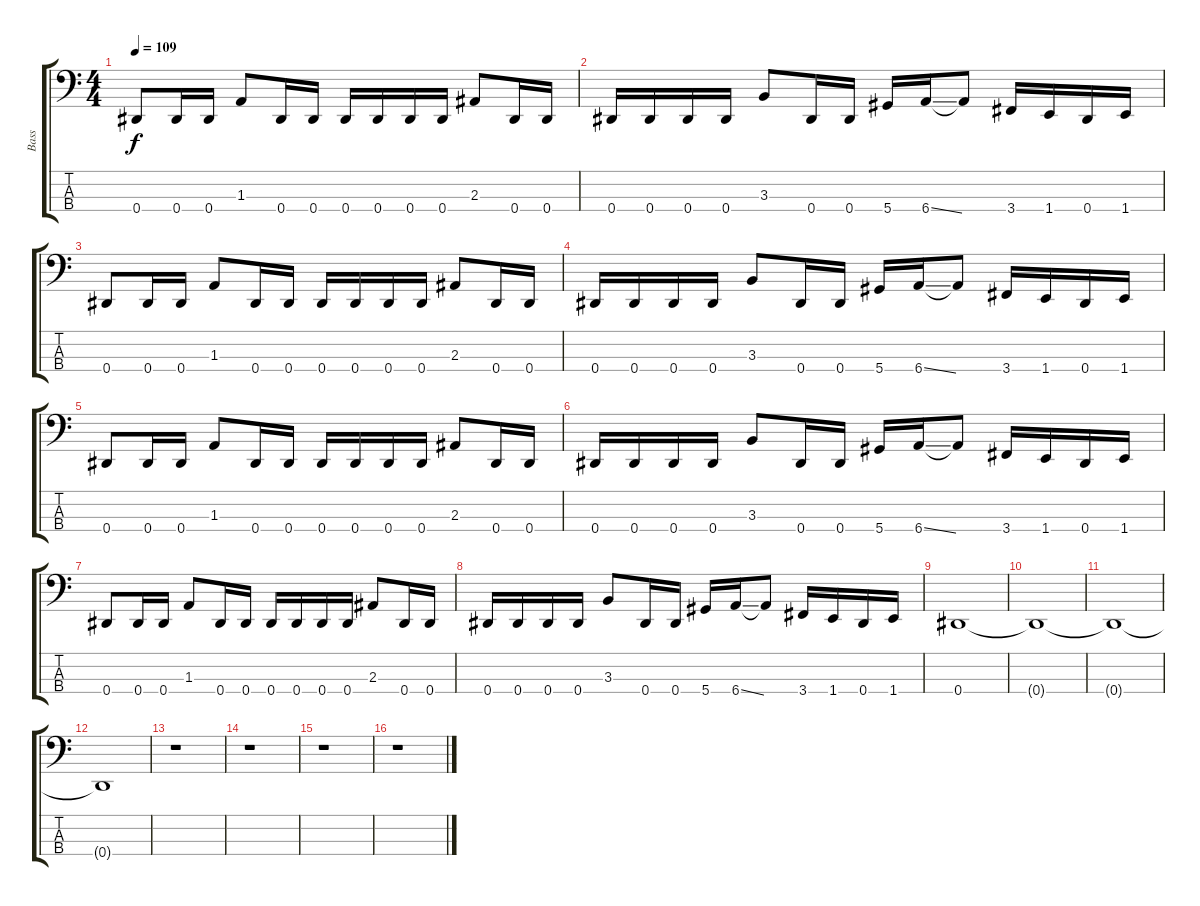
\track ("Bass" "Bass") {instrument electricbassfinger}
\staff {score tabs}
\tuning (Gb2 Db2 Ab1 Eb1) {hide}
\ts (4 4)
\tempo 109
\clef f4
\ks c
0.4.8{dy f} 0.4.16 0.4.16 1.3.8 0.4.16 0.4.16 0.4.16 0.4.16 0.4.16 0.4.16 2.3.8 0.4.16 0.4.16 |
0.4.16 0.4.16 0.4.16 0.4.16 3.3.8 0.4.16 0.4.16 5.4.16 6.4{ss}.16 6.4{t}.8 3.4.16 1.4.16 0.4.16 1.4.16 |
0.4.8 0.4.16 0.4.16 1.3.8 0.4.16 0.4.16 0.4.16 0.4.16 0.4.16 0.4.16 2.3.8 0.4.16 0.4.16 |
0.4.16 0.4.16 0.4.16 0.4.16 3.3.8 0.4.16 0.4.16 5.4.16 6.4{ss}.16 6.4{t}.8 3.4.16 1.4.16 0.4.16 1.4.16 |
0.4.8 0.4.16 0.4.16 1.3.8 0.4.16 0.4.16 0.4.16 0.4.16 0.4.16 0.4.16 2.3.8 0.4.16 0.4.16 |
0.4.16 0.4.16 0.4.16 0.4.16 3.3.8 0.4.16 0.4.16 5.4.16 6.4{ss}.16 6.4{t}.8 3.4.16 1.4.16 0.4.16 1.4.16 |
0.4.8 0.4.16 0.4.16 1.3.8 0.4.16 0.4.16 0.4.16 0.4.16 0.4.16 0.4.16 2.3.8 0.4.16 0.4.16 |
0.4.16 0.4.16 0.4.16 0.4.16 3.3.8 0.4.16 0.4.16 5.4.16 6.4{ss}.16 6.4{t}.8 3.4.16 1.4.16 0.4.16 1.4.16 |
0.4.1 |
0.4{t}.1 |
0.4{t}.1 |
0.4{t}.1 |
r.1 |
r.1 |
r.1 |
r.1
